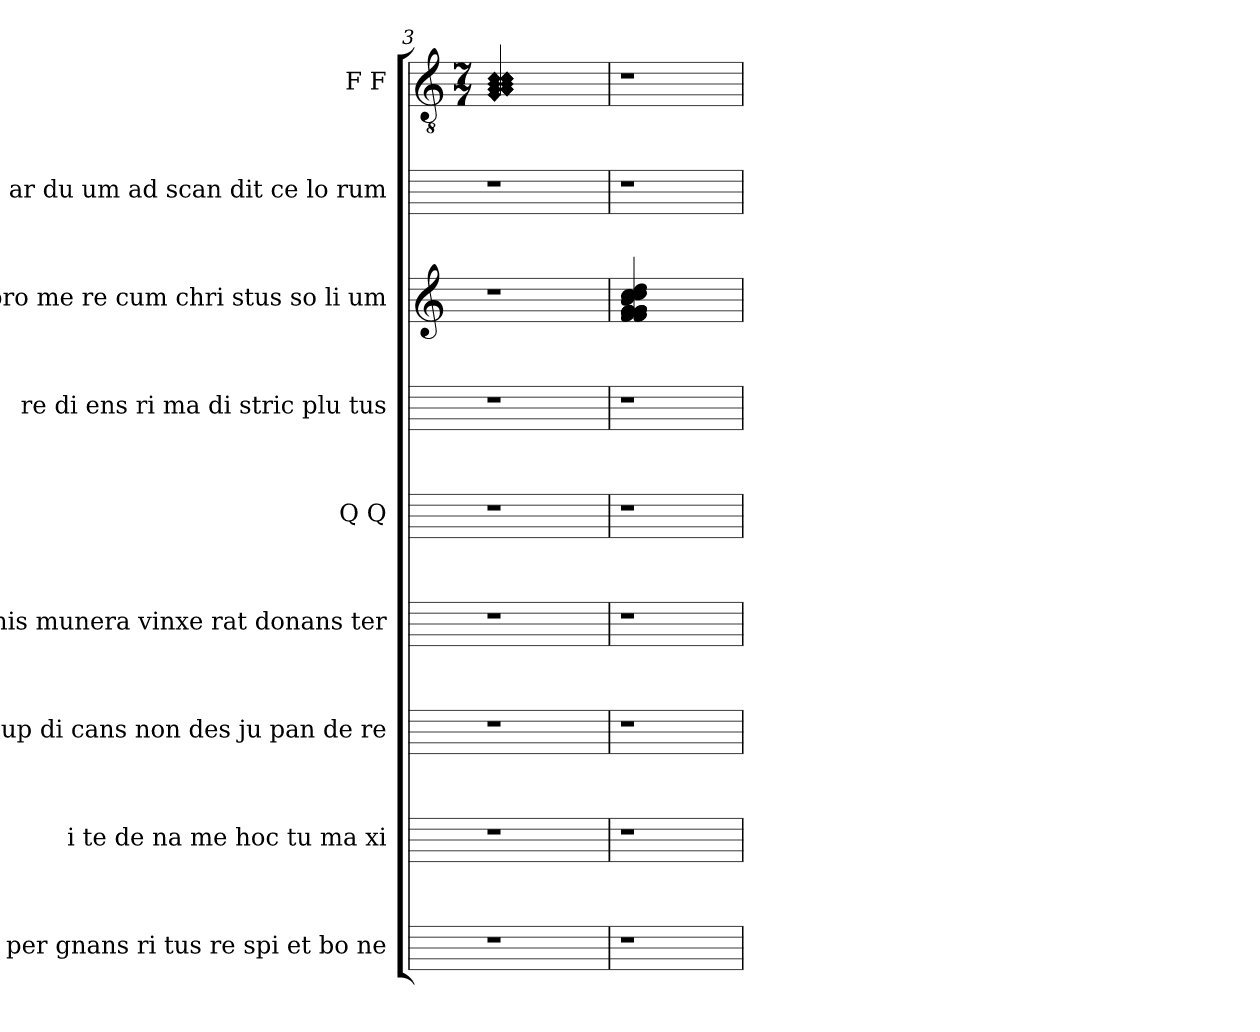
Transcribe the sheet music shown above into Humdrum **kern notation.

**kern	**kern	**kern	**kern	**kern	**kern	**kern	**kern	**kern
*part9	*part8	*part7	*part6	*part5	*part4	*part3	*part2	*part1
*staff9	*staff8	*staff7	*staff6	*staff5	*staff4	*staff3	*staff2	*staff1
*I"per  gnans  ri tus re  spi  et bo ne	*I"i  te de  na  me hoc tu  ma xi	*I"sup  di cans non des  ju  pan de re	*I"rige nis munera  vinxe rat donans ter	*I"Q  Q	*I"re di ens  ri ma di stric  plu  tus	*I"pro me re cum chri  stus so li um	*I"ar du um  ad  scan dit  ce lo rum	*I"F  F
*	*	*I'P	*	*	*	*I'Ch	*	*
!!LO:LB:g=z
*	*	*	*	*	*	*	*	*clefGv2
*	*	*	*	*	*	*	*	*M7/7
=3	=3	=3	=3	=3	=3	=3	=3	=3
!	!	!	!	!	!	!	!	!LO:N:n=1:head=diamond
!	!	!	!	!	!	!	!	!LO:N:n=2:head=diamond
!	!	!	!	!	!	!	!	!LO:N:n=3:head=diamond
!	!	!	!	!	!	!	!	!LO:N:n=4:head=diamond
!	!	!	!	!	!	!	!	!LO:N:n=5:head=diamond
!	!	!	!	!	!	!	!	!LO:N:n=6:head=diamond
!	!	!	!	!	!	!	!	!LO:N:n=7:head=diamond
!	!	!	!	!	!	!	!	!LO:N:n=8:head=diamond
!	!	!	!	!	!	!	!	!LO:N:n=9:head=diamond
!	!	!	!	!	!	!	!	!LO:N:n=10:head=diamond
1r	1r	1r	1r	1r	1r	1r	1r	4G/ 4A/ 4A/ 4A/ 4A/ 4c/ 4B/ 4c/ 4B/ 4c/
.	.	.	.	.	.	.	.	2.ryy
!!LO:LB:g=z
=4	=4	=4	=4	=4	=4	=4	=4	=4
1r	1r	1r	1r	1r	1r	4f/ 4g/ 4f/ 4g/ 4g/ 4g/ 4g/ 4cc/ 4b/ 4cc/ 4dd/	1r	1r
.	.	.	.	.	.	2.ryy	.	.
=	=	=	=	=	=	=	=	=
*-	*-	*-	*-	*-	*-	*-	*-	*-
